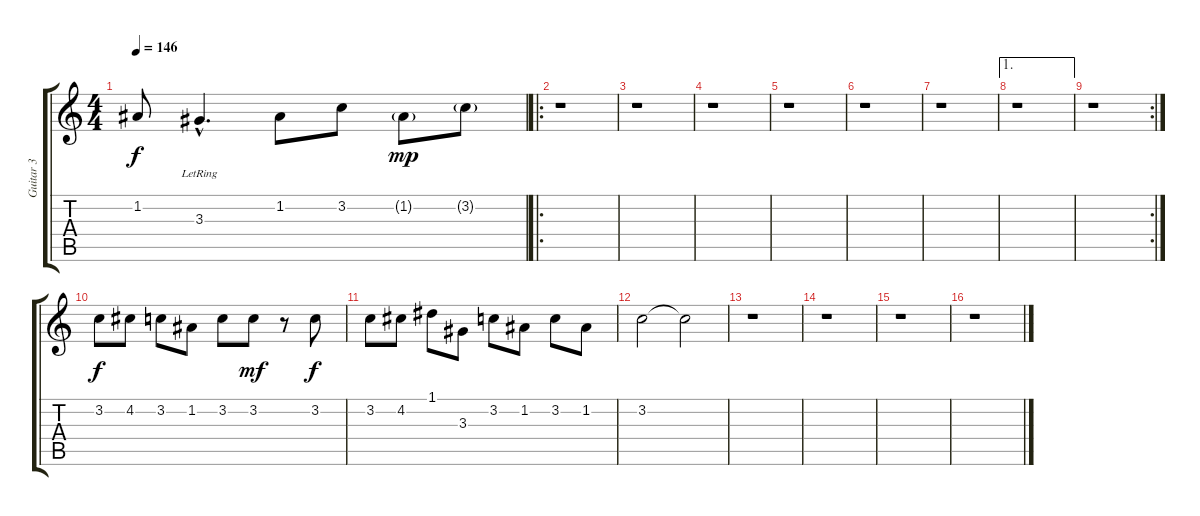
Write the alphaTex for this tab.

\track ("Guitar 3" "Guitar 3") {instrument electricguitarclean}
\staff {score tabs}
\tuning (D4 A3 F3 C3 G2 C2) {hide}
\ts (4 4)
\tempo 146
\clef g2
\ks c
1.2{t}.8{dy f} 3.3{hac lr}.4{d} 1.2.8 3.2.8 1.2{g}.8{dy mp} 3.2{g}.8 |
\ro
r.1 |
r.1 |
r.1 |
r.1 |
r.1 |
r.1 |
\ae 1
r.1 |
\rc 2
r.1 |
3.2.8{dy f volume 11 instrument distortionguitar} 4.2.8 3.2.8 1.2.8 3.2.8 3.2.8{dy mf} r.8 3.2.8{dy f} |
3.2.8 4.2.8 1.1.8 3.3.8 3.2.8 1.2.8 3.2.8 1.2.8 |
3.2.2{volume 4} 3.2{t}.2 |
r.1 |
r.1 |
r.1 |
r.1
